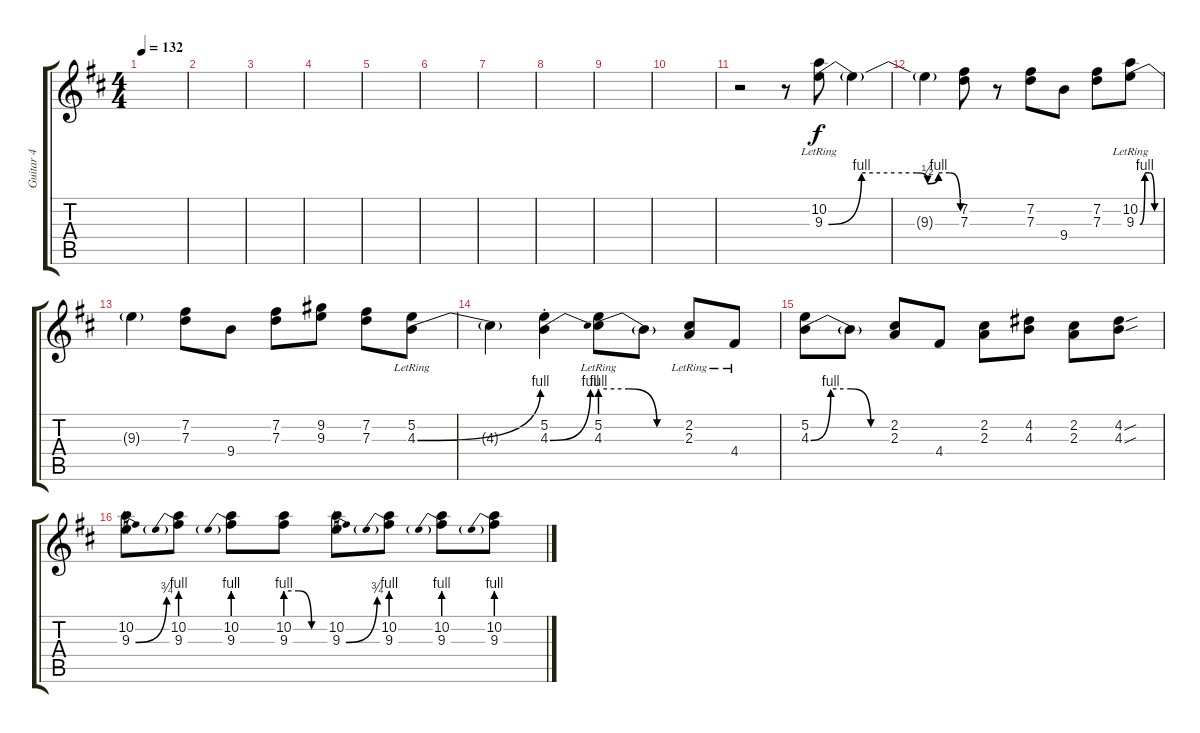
\track ("Guitar 4" "Guitar 4") {instrument overdrivenguitar}
\staff {score tabs}
\tuning (E4 B3 G3 D3 A2 E2) {hide}
\ts (4 4)
\tempo 132
\clef g2
\ks d
|
|
|
|
|
|
|
|
|
|
r.2 r.8 (10.2{lr} 9.3{be (custom 0 0 15 4 30 4 40 4 45 2 50 4 55 4 60 0)}).8 9.3{t}.4 |
9.3{t}.4 (7.2 7.3).8 r.8 (7.2 7.3).8 9.4.8 (7.2 7.3).8 (10.2{lr} 9.3{be (custom 0 0 15 4 30 4 45 0 60 0)}).8 |
9.3{t}.4 (7.2 7.3).8 9.4.8 (7.2 7.3).8 (9.2 9.3).8 (7.2 7.3).8 (5.2{lr} 4.3{be (bend 0 0 60 4)}).8 |
4.3{t}.4 (5.2{st} 4.3{be (bend 0 0 60 4)}).4 (5.2{lr} 4.3{be (custom 0 4 20 4 40 0 60 0)}).8 4.3{t}.8 (2.2{lr} 2.3{lr}).8 4.4{lr}.8 |
(5.2 4.3{be (custom 0 0 15 4 30 4 45 0 60 0)}).8 4.3{t}.8 (2.2 2.3).8 4.4.8 (2.2 2.3).8 (4.2 4.3).8 (2.2 2.3).8 (4.2{sou} 4.3{sou}).8 |
(10.2 9.3{be (bend 0 0 60 3)}).8 (10.2 9.3{be (prebend 0 4 60 4)}).8 (10.2 9.3{be (prebend 0 4 60 4)}).8 (10.2 9.3{be (custom 0 4 20 4 40 0 60 0)}).8 (10.2 9.3{be (bend 0 0 60 3)}).8 (10.2 9.3{be (prebend 0 4 60 4)}).8 (10.2 9.3{be (prebend 0 4 60 4)}).8 (10.2 9.3{be (prebend 0 4 60 4)}).8
